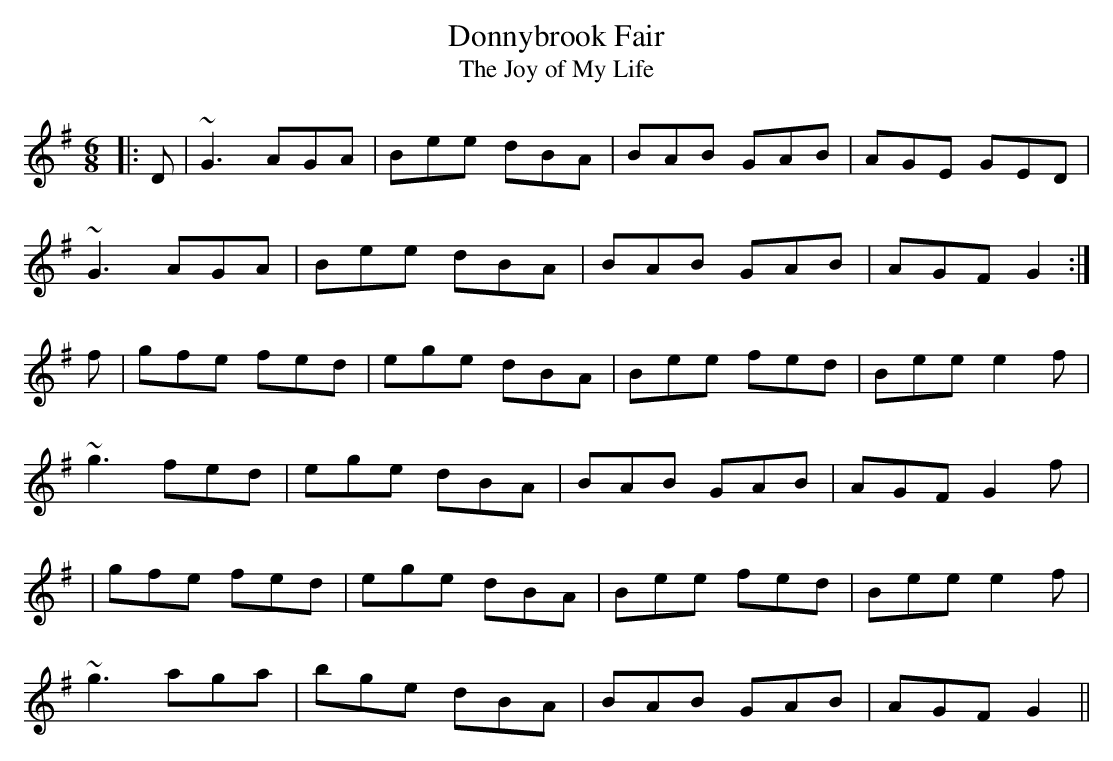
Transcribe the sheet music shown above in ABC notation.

X:1
T:Donnybrook Fair
T:Joy of My Life, The
M:6/8
K:G
|:D|~G3 AGA|Bee dBA|BAB GAB|AGE GED|
~G3 AGA|Bee dBA|BAB GAB|AGF G2:|
f|gfe fed|ege dBA|Bee fed|Bee e2 f|
~g3 fed|ege dBA|BAB GAB|AGF G2 f|
|gfe fed|ege dBA|Bee fed|Bee e2 f|
~g3 aga|bge dBA|BAB GAB|AGF G2||
